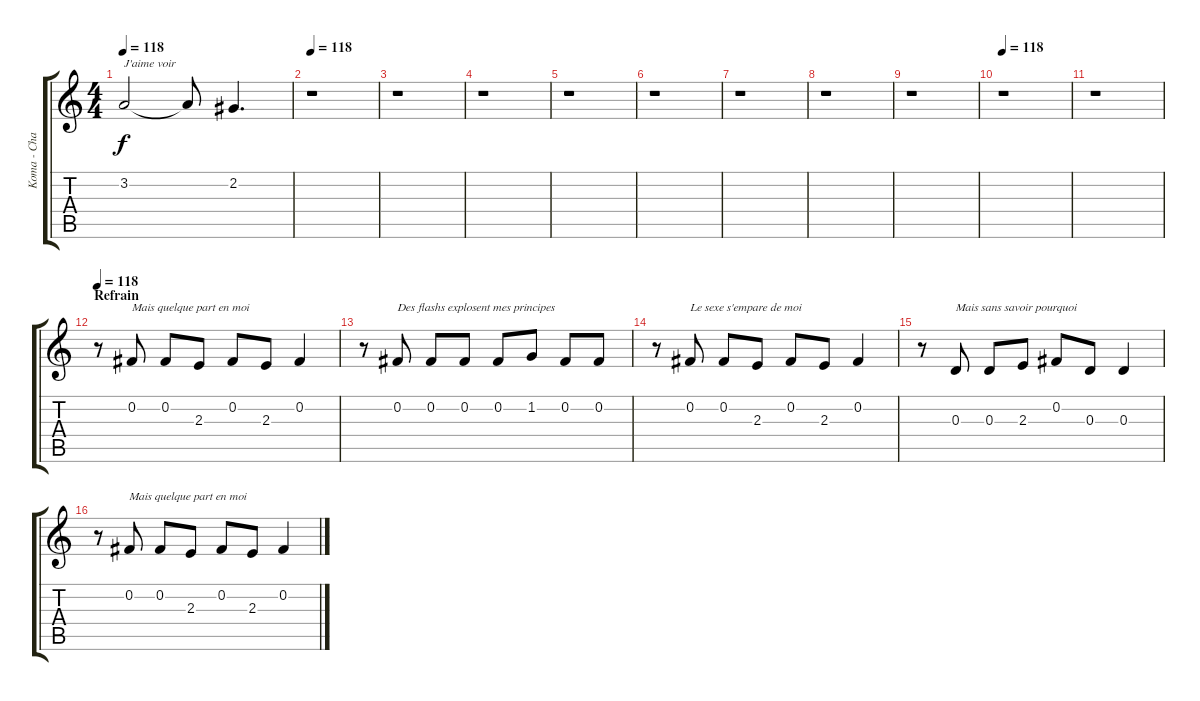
\track ("Koma - Chant" "Koma - Cha") {instrument cello}
\staff {score tabs}
\tuning (B4 Gb4 D4 A3 E3 B2) {hide}
\ts (4 4)
\tempo 118
\clef g2
\ks c
3.2.2{txt "J'aime voir" dy f volume 16 balance 8 instrument cello} 3.2{t}.8 2.2.4{d} |
\section ("" "")
\tempo 118
r.1 |
r.1 |
r.1 |
r.1 |
r.1 |
r.1 |
r.1 |
r.1 |
\section ("" "")
\tempo 118
r.1 |
r.1 |
\section ("" "Refrain")
\tempo 118
r.8{volume 16 balance 8 instrument cello} 0.2.8{txt "Mais quelque part en moi"} 0.2.8 2.3.8 0.2.8 2.3.8 0.2.4 |
r.8 0.2.8{txt "Des flashs explosent mes principes"} 0.2.8 0.2.8 0.2.8 1.2.8 0.2.8 0.2.8 |
r.8 0.2.8{txt "Le sexe s'empare de moi"} 0.2.8 2.3.8 0.2.8 2.3.8 0.2.4 |
r.8 0.3.8{txt "Mais sans savoir pourquoi"} 0.3.8 2.3.8 0.2.8 0.3.8 0.3.4 |
r.8 0.2.8{txt "Mais quelque part en moi"} 0.2.8 2.3.8 0.2.8 2.3.8 0.2.4
